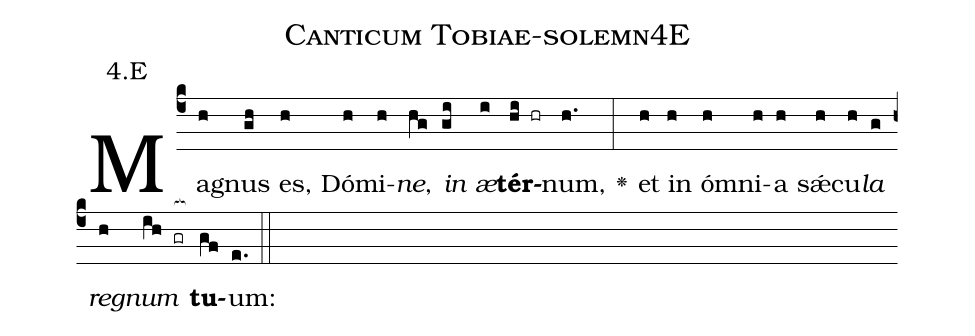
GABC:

name: Canticum Tobiae-solemn4E;
annotation: 4.E;
%%
(c4)Ma(h)gnus(gh) es,(h) Dó(h)mi(h)<i>ne</i>,(hg) <i>in</i>(gi) <i>æ</i>(i)<b>tér</b>(hi hr)num,(h.) <v>\greheightstar</v>(:) et(h) in(h) óm(h)ni(h)a(h) sǽ(h)cu(h)<i>la</i>(g) <i>re</i>(h)<i>gnum</i>(ih gr[ocb:1{]) <b>tu</b>(gf[ocb:0}])um:(e.) (::)


%E(h) u(g) o(h) u(ih) a(gf) e.(e.) (::)
